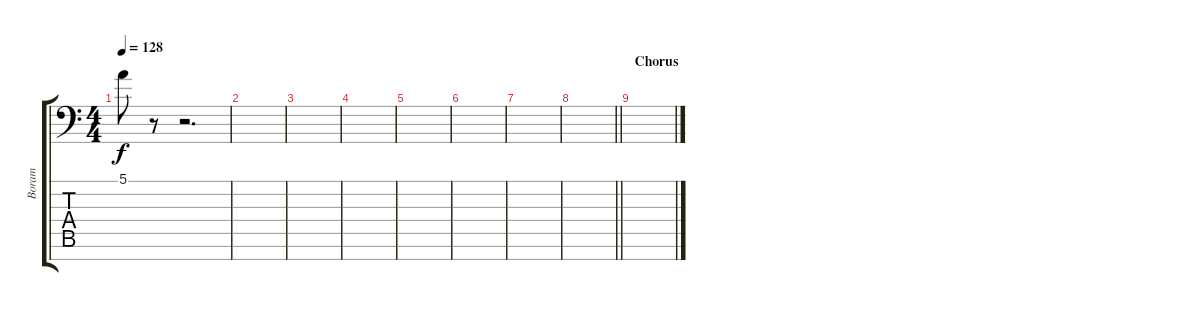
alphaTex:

\track ("Boram" "Boram") {instrument piccolo}
\staff {score tabs}
\tuning (E4 B3 G3 D3 A2 E2 C-1) {hide}
\ts (4 4)
\tempo 128
\clef f4
\ks c
5.1{t}.8{dy f} r.8 r.2{d} |
|
|
|
|
|
|
\barLineRight lightlight
|
\section ("" "Chorus")
